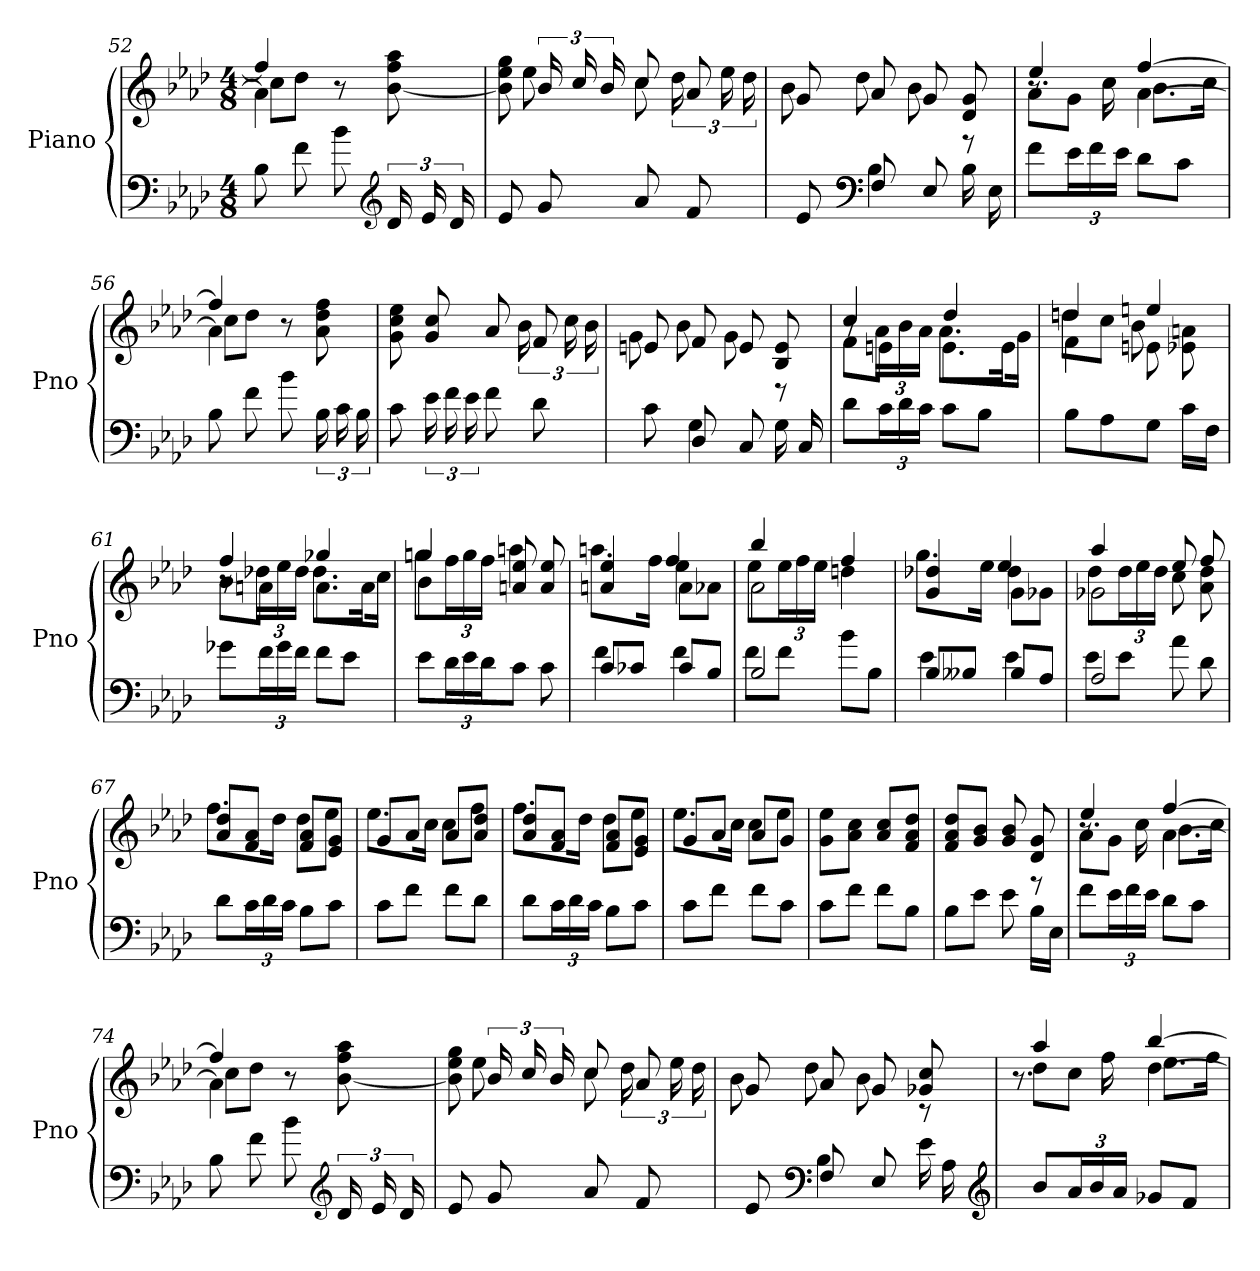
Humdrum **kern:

**kern	**kern
*part1	*part1
*staff2	*staff1
*I"Piano	*
*I'Pno	*
*clefF4	*clefG2
*k[b-e-a-d-]	*k[b-e-a-d-]
*M4/8	*M4/8
=52	=52
*	*^
*	*	*^
8B-	4a-\]	8ccL	4ff]
8f	.	8dd-J	.
8b-	8r	4ryy	4ryy
*clefG2	*	*	*
24d-	[8b- 8ff 8aa-	.	.
24e-	.	.	.
24d-	.	.	.
*	*	*v	*v
=53	=53	=53
8e-	8b-] 8ee- 8gg	8ryy
8g	24b-	8ee-
.	24cc	.
.	24b-	.
8a-	8cc	8cc
8f	8a-	24dd-
.	.	24ee-
.	.	24dd-
=54	=54	=54
*^	*	*
8e-	8ryy	8g	8b-
*clefF4	*	*	*
8F	4B-	8a-	8dd-
8E-	.	8g	8b-
16B-	8ryy	8d- 8g	8r
16E-	.	.	.
*v	*v	*	*
=55	=55	=55
*	*	*^
8fL	8a-\L	8.r	4ee-
24e-L	8gJ	.	.
24f	.	.	.
.	.	16cc	.
24e-JJ	.	.	.
8d-L	[4a-\	8.b-L	[4ff
8cJ	.	.	.
.	.	16ccJk	.
=56	=56	=56	=56
8B-	4a-\]	8ccL	4ff]
8f	.	8dd-J	.
8b-	8r	4ryy	4ryy
24B-	8a- 8dd- 8ff	.	.
24c	.	.	.
24B-	.	.	.
*	*	*v	*v
=57	=57	=57
8c	8g 8cc 8ee-	4.ryy
24e-	8g 8cc	.
24f	.	.
24e-	.	.
8f	8a-	.
8d-	8f	24b-
.	.	24cc
.	.	24b-
=58	=58	=58
*^	*	*
8c	8ryy	8en	8g
8D-	4G	8f	8b-
8C	.	8e	8g
16G	8ryy	8B- 8e	8r
16C	.	.	.
*v	*v	*	*
=59	=59	=59
*	*	*^
8d-L	8f\L	8r	4cc
24cL	8enJ	24a-LL	.
24d-	.	24b-	.
24cJJ	.	24a-JJ	.
8cL	8.e\L	8.a-L	4dd-
8B-J	.	.	.
.	16eJk	16gJk	.
=60	=60	=60	=60
8B-L	4f\	8ddnL	4ddn
8A-	.	8ccJ	.
8GJ	8en\	8b-	4een
16cLL	8ryy	8e-X 8an	.
16FJJ	.	.	.
=61	=61	=61	=61
8g-XL	8b-\L	8r	4ff
24fL	8anJ	24dd-XLL	.
24g-	.	24ee-	.
24fJJ	.	24dd-JJ	.
8fL	8.a\L	8.dd-L	4gg-X
8e-J	.	.	.
.	16aJk	16ccJk	.
=62	=62	=62	=62
8e-L	4b-\	8ggL	4ggn
24d-L	.	24ffL	.
24e-	.	24gg	.
24d-J	.	24ffJJ	.
8cJ	8an 8ee-	4aan	4ryy
8c	8a 8ee-	.	.
=63	=63	=63	=63
*^	*	*	*
8cL	4f	4an 4ee-	8.aanL	4ryy
8c-XJ	.	.	.	.
.	.	.	16ffJk	.
8c-L	4f	8a\L	4ee-	4ff
8B-J	.	8a-XJ	.	.
=64	=64	=64	=64	=64
2B-	8fL	2a-\	8ee-L	4bb-
.	8fJ	.	24ee-L	.
.	.	.	24ff	.
.	.	.	24ee-JJ	.
.	8b-L	.	4ddn	4ff
.	8B-J	.	.	.
=65	=65	=65	=65	=65
8B-L	4e-	4g 4dd-X	8.ggL	4ryy
8B--XJ	.	.	.	.
.	.	.	16ee-Jk	.
8B--L	4e-	8g\L	4dd-	4ee-
8A-J	.	8g-XJ	.	.
=66	=66	=66	=66	=66
2A-	8e-L	2g-X\	8dd-L	4aa-
.	8e-J	.	24dd-L	.
.	.	.	24ee-	.
.	.	.	24dd-JJ	.
.	8a-	.	8cc	8ee-
.	8d-	.	8a- 8dd-	8ff
*v	*v	*	*	*
*	*	*v	*v
=67	=67	=67
8d-L	8a- 8dd-L	8.ffL
24cL	8f 8a-J	.
24d-	.	.
.	.	16dd-Jk
24cJJ	.	.
8B-L	8f 8a-L	8dd-L
8cJ	8e- 8gJ	8ee-J
=68	=68	=68
8cL	8gL	8.ee-L
8fJ	8a-J	.
.	.	16ccJk
8fL	8a-L	8ccL
8d-J	8a- 8dd-J	8ffJ
=69	=69	=69
8d-L	8a- 8dd-L	8.ffL
24cL	8f 8a-J	.
24d-	.	.
.	.	16dd-Jk
24cJJ	.	.
8B-L	8f 8a-L	8dd-L
8cJ	8e- 8gJ	8ee-J
=70	=70	=70
8cL	8gL	8.ee-L
8fJ	8a-J	.
.	.	16ccJk
8fL	8a-L	8ccL
8cJ	8gJ	8ee-J
*	*v	*v
=71	=71
8cL	8g 8ee-L
8fJ	8a- 8ccJ
8fL	8a- 8ccL
8B-J	8f 8a- 8dd-J
=72	=72
*	*^
8B-L	8f 8a- 8dd-L	4.ryy
8e-J	8g 8b-J	.
8e-	8g 8b-	.
16B-LL	8d- 8g	8r
16E-JJ	.	.
=73	=73	=73
*	*	*^
8fL	8a-\L	8.r	4ee-
24e-L	8gJ	.	.
24f	.	.	.
.	.	16cc	.
24e-JJ	.	.	.
8d-L	[4a-\	8.b-L	[4ff
8cJ	.	.	.
.	.	16ccJk	.
=74	=74	=74	=74
8B-	4a-\]	8ccL	4ff]
8f	.	8dd-J	.
8b-	8r	4ryy	4ryy
*clefG2	*	*	*
24d-	[8b- 8ff 8aa-	.	.
24e-	.	.	.
24d-	.	.	.
*	*	*v	*v
=75	=75	=75
8e-	8b-] 8ee- 8gg	8ryy
8g	24b-	8ee-
.	24cc	.
.	24b-	.
8a-	8cc	8cc
8f	8a-	24dd-
.	.	24ee-
.	.	24dd-
=76	=76	=76
*^	*	*
8e-	8ryy	8g	8b-
*clefF4	*	*	*
8F	4B-	8a-	8dd-
8E-	.	8g	8b-
16e-	8ryy	8g-X 8cc	8r
16A-	.	.	.
*v	*v	*	*
*	*v	*v
*clefG2	*
=77	=77
*	*^
*	*	*^
8b-L	8dd-\L	8.r	4aa-
24a-L	8ccJ	.	.
24b-	.	.	.
.	.	16ff	.
24a-JJ	.	.	.
8g-XL	[4dd-\	8.ee-L	[4bb-
8fJ	.	.	.
.	.	16ffJk	.
*	*v	*v	*v
=	=
*-	*-
